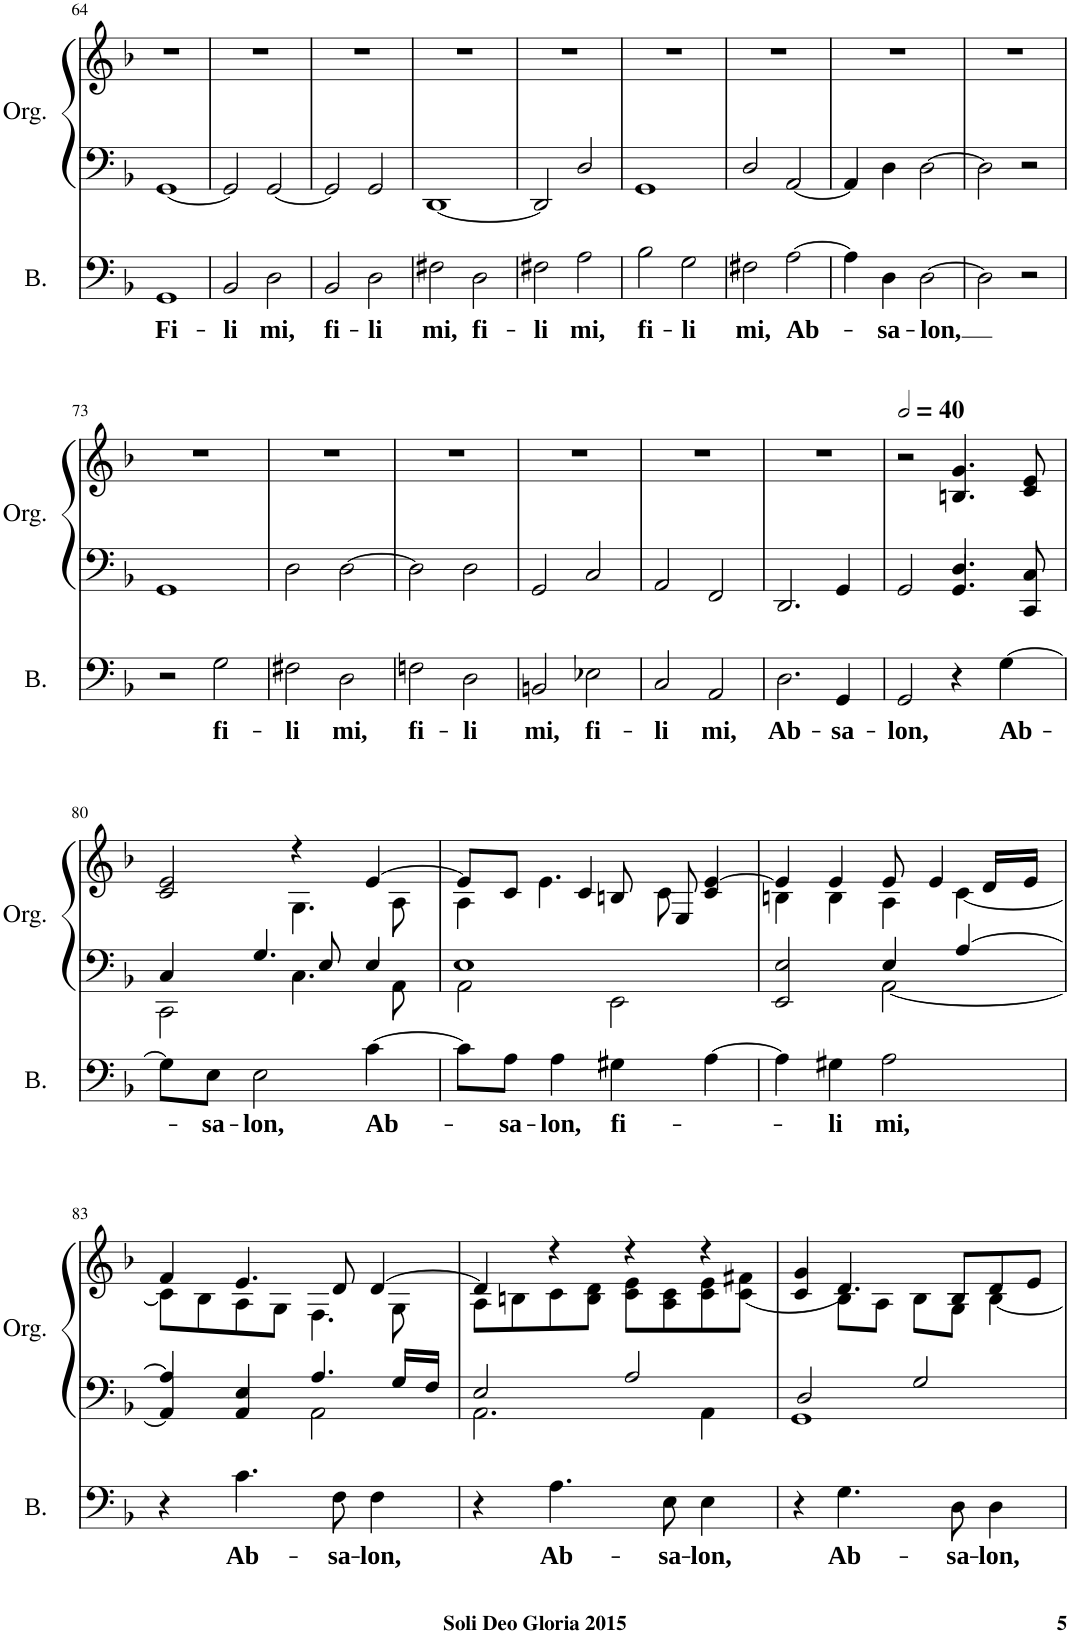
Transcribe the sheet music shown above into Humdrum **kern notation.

**kern	**text	**kern	**kern
*part2	*part2	*part1	*part1
*staff3	*staff3	*staff2	*staff1
*I"Basse	*	*I"Orgue	*
*I'B.	*	*I'Org.	*
!!LO:PB:g=z
*clefF4	*	*clefF4	*clefG2
*k[b-]	*	*k[b-]	*k[b-]
*M2/2	*	*M2/2	*M2/2
=64	=64	=64	=64
!	!LO:LY:b	!	!
1GG	Fi-	[1GG	1r
=65	=65	=65	=65
!	!LO:LY:b	!	!
2BB-/	-li	2GG/]	1r
!	!LO:LY:b	!	!
2D\	mi,	[2GG/	.
=66	=66	=66	=66
!	!LO:LY:b	!	!
2BB-/	fi-	2GG/]	1r
!	!LO:LY:b	!	!
2D\	-li	2GG/	.
=67	=67	=67	=67
!	!LO:LY:b	!	!
2F#X\	mi,	[1DD	1r
!	!LO:LY:b	!	!
2D\	fi-	.	.
=68	=68	=68	=68
!	!LO:LY:b	!	!
2F#X\	-li	2DD/]	1r
!	!LO:LY:b	!	!
2A\	mi,	2D/	.
=69	=69	=69	=69
!	!LO:LY:b	!	!
2B-\	fi-	1GG	1r
!	!LO:LY:b	!	!
2G\	-li	.	.
=70	=70	=70	=70
!	!LO:LY:b	!	!
2F#X\	mi,	2D/	1r
!	!LO:LY:b	!	!
[2A\	Ab-	[2AA/	.
=71	=71	=71	=71
4A\]	.	4AA/]	1r
!	!LO:LY:b	!	!
4D\	-sa-	4D\	.
!	!LO:LY:b	!	!
[2D\	-lon,	[2D\	.
=72	=72	=72	=72
2D\]	.	2D\]	1r
2r	.	2r	.
!!LO:LB:g=z
=73	=73	=73	=73
2r	.	1GG	1r
!	!LO:LY:b	!	!
2G\	fi-	.	.
=74	=74	=74	=74
!	!LO:LY:b	!	!
2F#X\	-li	2D\	1r
!	!LO:LY:b	!	!
2D\	mi,	[2D\	.
=75	=75	=75	=75
!	!LO:LY:b	!	!
2Fn\	fi-	2D\]	1r
!	!LO:LY:b	!	!
2D\	-li	2D\	.
=76	=76	=76	=76
!	!LO:LY:b	!	!
2BBn/	mi,	2GG/	1r
!	!LO:LY:b	!	!
2E-X\	fi-	2C/	.
=77	=77	=77	=77
!	!LO:LY:b	!	!
2C/	-li	2AA/	1r
!	!LO:LY:b	!	!
2AA/	mi,	2FF/	.
=78	=78	=78	=78
!	!LO:LY:b	!	!
2.D\	Ab-	2.DD/	1r
!	!LO:LY:b	!	!
4GG/	-sa-	4GG/	.
=79	=79	=79	=79
*	*	*	*MM80
!	!LO:LY:b	!	!
*	*	*^	*
2GG/	-lon,	2GG/	2ryy	2r
4r	.	4.D/	4.GG/	4.Bn/ 4.g/
!	!LO:LY:b	!	!	!
[4G\	Ab-	.	.	.
.	.	8CC/ 8C/	8ryy	8c/ 8e/
!!LO:LB:g=z
=80	=80	=80	=80	=80
*	*	*	*	*^
8G\L]	.	4C/	2CC\	2c/ 2e/	2ryy
!	!LO:LY:b	!	!	!	!
8E\J	-sa-	.	.	.	.
!	!LO:LY:b	!	!	!	!
2E\	-lon,	4.G/	.	.	.
.	.	.	4.C\	4r	4.G\
.	.	8E/	.	.	.
!	!LO:LY:b	!	!	!	!
[4c\	Ab-	4E/	.	[4e/	.
.	.	.	8AA\	.	8A\
=81	=81	=81	=81	=81	=81
8c\L]	.	1E	2AA\	8e/L]	4A\
!	!LO:LY:b	!	!	!	!
8A\J	-sa-	.	.	8c/J	.
!	!LO:LY:b	!	!	!	!
4A\	-lon,	.	.	4c/	4.e\
!	!LO:LY:b	!	!	!	!
4G#X\	fi-	.	2EE\	8Bn/	.
.	.	.	.	8E/	8c\
[4A\	.	.	.	4c/ [4e/	4ryy
=82	=82	=82	=82	=82	=82
4A\]	.	2EE/ 2E/	2ryy	4e/]	4Bn\
!	!LO:LY:b	!	!	!	!
4G#X\	-li	.	.	4e/	4B\
!	!LO:LY:b	!	!	!	!
2A\	mi,	4E/	[2AA\	8e/	4A\
.	.	.	.	4e/	.
.	.	[4A/	.	.	[4c\
.	.	.	.	16d/LL	.
.	.	.	.	16e/JJ	.
!!LO:LB:g=z	!!
=83	=83	=83	=83	=83	=83
4r	.	4A/]	4AA/]	4f/	8c\L]
.	.	.	.	.	8B-\
!	!LO:LY:b	!	!	!	!
4.c\	Ab-	4E/	4AA/	4.e/	8A\
.	.	.	.	.	8G\J
.	.	4.A/	2AA\	.	4.F\
!	!LO:LY:b	!	!	!	!
8F\	-sa-	.	.	8d/	.
!	!LO:LY:b	!	!	!	!
4F\	-lon,	.	.	[4d/	.
.	.	16G/LL	.	.	8G\
.	.	16F/JJ	.	.	.
=84	=84	=84	=84	=84	=84
4r	.	2E/	2.AA\	4d/]	8A\L
.	.	.	.	.	8Bn\
!	!LO:LY:b	!	!	!	!
4.A\	Ab-	.	.	4r	8c\
.	.	.	.	.	8B\ 8d\J
.	.	2A/	.	4r	8c\ 8e\L
!	!LO:LY:b	!	!	!	!
8E\	-sa-	.	.	.	8A\ 8c\
!	!LO:LY:b	!	!	!	!
4E\	-lon,	.	4AA\	4r	8c\ 8e\
.	.	.	.	.	(8c\ 8f#X\J
=85	=85	=85	=85	=85	=85
4r	.	2D/	1GG	4c/ 4g/	4ryy
!	!LO:LY:b	!	!	!	!
4.G\	Ab-	.	.	8B-\L	4.d/)
.	.	.	.	8A\J	.
.	.	2G/	.	8B-\L	.
!	!LO:LY:b	!	!	!	!
8D\	-sa-	.	.	8G\J	8B-/L
!	!LO:LY:b	!	!	!	!
4D\	-lon,	.	.	[4B-\	8d/
.	.	.	.	.	8e/J
*	*	*v	*v	*	*
*	*	*	*v	*v
=	=	=	=
*-	*-	*-	*-
